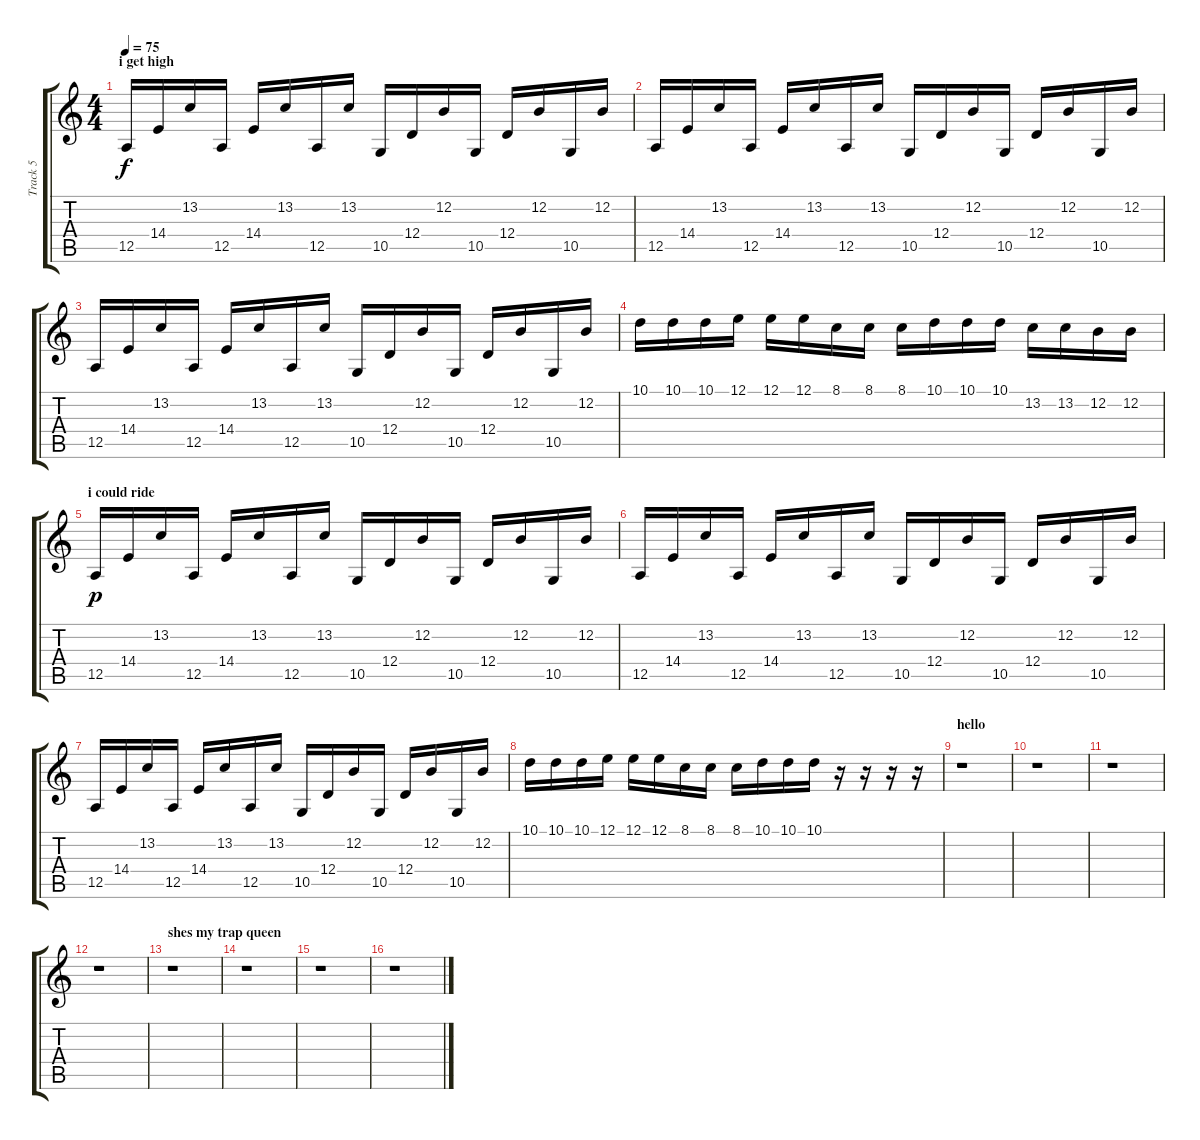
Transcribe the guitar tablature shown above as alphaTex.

\track ("Track 5" "Track 5") {instrument musicbox}
\staff {score tabs}
\tuning (E4 B3 G3 D3 A2 E2) {hide}
\ts (4 4)
\section ("" "i get high")
\tempo 75
\clef g2
\ks c
12.5.16{dy f} 14.4.16 13.2.16 12.5.16 14.4.16 13.2.16 12.5.16 13.2.16 10.5.16 12.4.16 12.2.16 10.5.16 12.4.16 12.2.16 10.5.16 12.2.16 |
12.5.16 14.4.16 13.2.16 12.5.16 14.4.16 13.2.16 12.5.16 13.2.16 10.5.16 12.4.16 12.2.16 10.5.16 12.4.16 12.2.16 10.5.16 12.2.16 |
12.5.16 14.4.16 13.2.16 12.5.16 14.4.16 13.2.16 12.5.16 13.2.16 10.5.16 12.4.16 12.2.16 10.5.16 12.4.16 12.2.16 10.5.16 12.2.16 |
10.1.16 10.1.16 10.1.16 12.1.16 12.1.16 12.1.16 8.1.16 8.1.16 8.1.16 10.1.16 10.1.16 10.1.16 13.2.16 13.2.16 12.2.16 12.2.16 |
\section ("" "i could ride")
12.5.16{dy p} 14.4.16 13.2.16 12.5.16 14.4.16 13.2.16 12.5.16 13.2.16 10.5.16 12.4.16 12.2.16 10.5.16 12.4.16 12.2.16 10.5.16 12.2.16 |
12.5.16 14.4.16 13.2.16 12.5.16 14.4.16 13.2.16 12.5.16 13.2.16 10.5.16 12.4.16 12.2.16 10.5.16 12.4.16 12.2.16 10.5.16 12.2.16 |
12.5.16 14.4.16 13.2.16 12.5.16 14.4.16 13.2.16 12.5.16 13.2.16 10.5.16 12.4.16 12.2.16 10.5.16 12.4.16 12.2.16 10.5.16 12.2.16 |
10.1.16 10.1.16 10.1.16 12.1.16 12.1.16 12.1.16 8.1.16 8.1.16 8.1.16 10.1.16 10.1.16 10.1.16 r.16 r.16 r.16 r.16 |
\section ("" "hello")
r.1 |
r.1 |
r.1 |
r.1 |
\section ("" "shes my trap queen")
r.1 |
r.1 |
r.1 |
r.1
